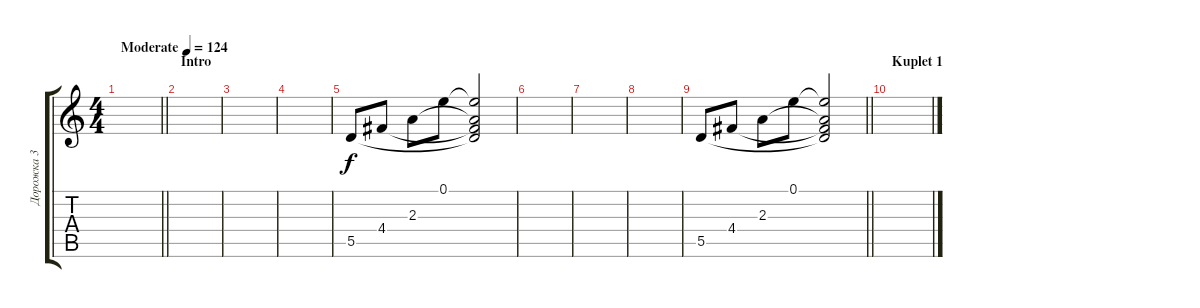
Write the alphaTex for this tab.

\track ("Дорожка 3" "Дорожка 3") {instrument acousticguitarsteel}
\staff {score tabs}
\tuning (E4 B3 G3 D3 A2 E2) {hide}
\ts (4 4)
\tempo (124 "Moderate")
\clef g2
\barLineRight lightlight
\ks c
|
\section ("" "Intro")
|
|
|
5.5.8 4.4.8 2.3.8 0.1.8 (0.1{t} 2.3{t} 4.4{t} 5.5{t}).2 |
|
|
|
\barLineRight lightlight
5.5.8 4.4.8 2.3.8 0.1.8 (0.1{t} 2.3{t} 4.4{t} 5.5{t}).2 |
\section ("" "Kuplet 1")
